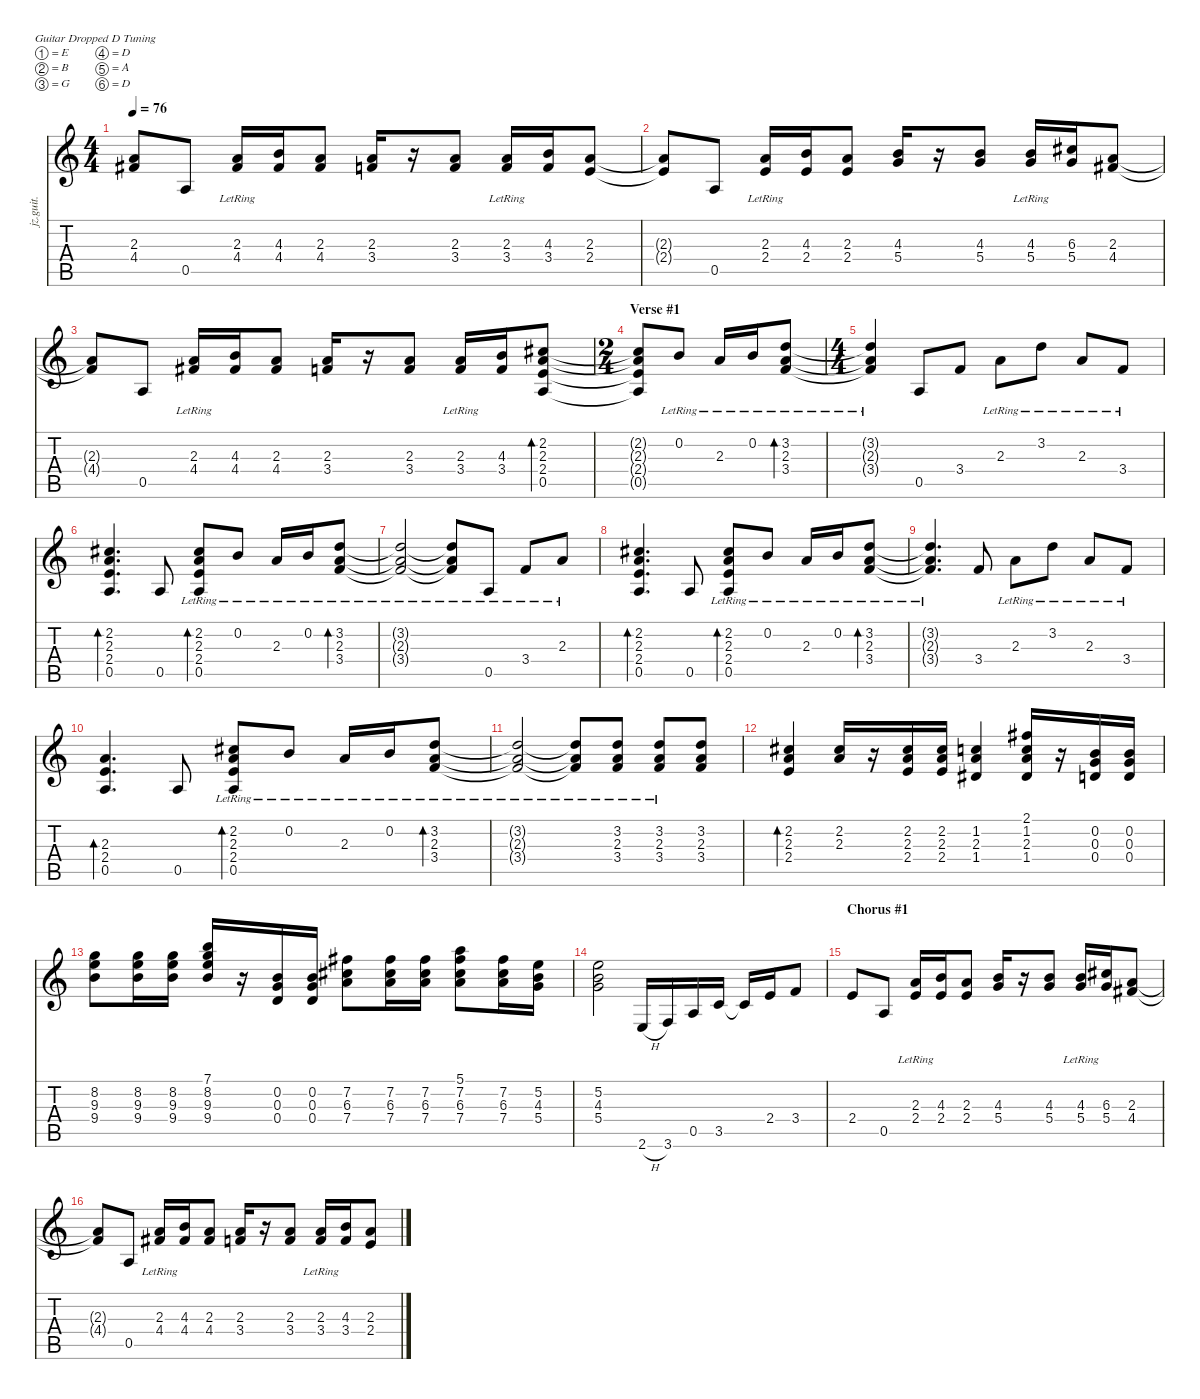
\defaultSystemsLayout 4
\hideDynamics
\bracketExtendMode nobrackets
\track ("Rhythm Guitar" "jz.guit.") {instrument electricguitarjazz}
\staff {score tabs}
\tuning (E4 B3 G3 D3 A2 D2)
\ts (4 4)
\tempo 76
\clef g2
\ks c
(2.3{t} 4.4{t acc #}).8{dy fff beam Up} 0.5.8{beam Up} (2.3 4.4{lr acc #}).16{beam Up} (4.3 4.4{acc #}).16{beam Up} (2.3 4.4{acc #}).8{beam Up} (2.3 3.4).16{beam Up} r.16{beam Up} (2.3 3.4).8{beam Up} (2.3 3.4{lr}).16{beam Up} (4.3 3.4).16{beam Up} (2.3 2.4).8{beam Up} |
(2.3{t} 2.4{t}).8{beam Up} 0.5.8{beam Up} (2.3 2.4{lr}).16{beam Up} (4.3 2.4).16{beam Up} (2.3 2.4).8{beam Up} (4.3 5.4).16{beam Up} r.16{beam Up} (4.3 5.4).8{beam Up} (4.3 5.4{lr}).16{beam Up} (6.3{acc #} 5.4).16{beam Up} (2.3 4.4{acc #}).8{beam Up} |
(2.3{t} 4.4{t acc #}).8{dy f beam Up} 0.5.8{dy fff beam Up} (2.3 4.4{lr acc #}).16{beam Up} (4.3 4.4{acc #}).16{beam Up} (2.3 4.4{acc #}).8{beam Up} (2.3 3.4).16{beam Up} r.16{beam Up} (2.3 3.4).8{beam Up} (2.3 3.4{lr}).16{beam Up} (4.3 3.4).16{beam Up} (2.2{acc #} 2.3 2.4 0.5).8{bd 240 dy mf beam Up} |
\ts (2 4)
\section ("" "Verse #1")
(2.2{t acc #} 2.3{t} 2.4{t} 0.5{t}).8{dy f beam Up} 0.2{lr}.8{dy mp beam Up} 2.3{lr}.16{dy p beam Up} 0.2{lr}.16{beam Up} (3.2{lr} 2.3{lr} 3.4{lr}).8{bd 120 dy mp beam Up} |
\ts (4 4)
(3.2{lr t} 2.3{lr t} 3.4{lr t}).4{dy f beam Up} 0.5.8{dy p beam Up} 3.4.8{beam Up} 2.3{lr}.8{dy mp beam Down} 3.2{lr}.8{dy mf beam Down} 2.3{lr}.8{dy mp beam Up} 3.4{lr}.8{dy p beam Up} |
(2.2{acc #} 2.3 2.4 0.5).4{d bd 120 dy mp beam Up} 0.5.8{beam Up} (2.2{lr acc #} 2.3{lr} 2.4{lr} 0.5{lr}).8{bd 120 dy f beam Up} 0.2{lr}.8{dy mf beam Up} 2.3{lr}.16{dy mp beam Up} 0.2{lr}.16{beam Up} (3.2{lr} 2.3{lr} 3.4{lr}).8{bd 120 beam Up} |
(3.2{lr t} 2.3{lr t} 3.4{lr t}).2{dy f beam Up} (3.2{lr t} 2.3{lr t} 3.4{lr t}).8{beam Up} 0.5{lr}.8{dy mp beam Up} 3.4{lr}.8{dy mf beam Up} 2.3{lr}.8{beam Up} |
(2.2{acc #} 2.3 2.4 0.5).4{d bd 120 dy mp beam Up} 0.5.8{dy f beam Up} (2.2{lr acc #} 2.3{lr} 2.4{lr} 0.5{lr}).8{bd 120 beam Up} 0.2{lr}.8{dy mf beam Up} 2.3{lr}.16{dy mp beam Up} 0.2{lr}.16{beam Up} (3.2{lr} 2.3{lr} 3.4{lr}).8{bd 120 beam Up} |
(3.2{lr t} 2.3{lr t} 3.4{lr t}).4{d dy f beam Up} 3.4.8{dy p beam Up} 2.3{lr}.8{dy mp beam Down} 3.2{lr}.8{dy mf beam Down} 2.3{lr}.8{beam Up} 3.4{lr}.8{dy mp beam Up} |
(2.3 2.4 0.5).4{d bd 120 dy mf beam Up} 0.5.8{beam Up} (2.2{lr acc #} 2.3{lr} 2.4{lr} 0.5{lr}).8{bd 120 dy f beam Up} 0.2{lr}.8{dy mf beam Up} 2.3{lr}.16{dy mp beam Up} 0.2{lr}.16{beam Up} (3.2{lr} 2.3{lr} 3.4{lr}).8{bd 120 beam Up} |
(3.2{lr t} 2.3{lr t} 3.4{lr t}).2{dy f beam Up} (3.2{lr t} 2.3{lr t} 3.4{lr t}).8{beam Up} (3.2{lr} 2.3 3.4).8{dy mp beam Up} (3.2 2.3{lr} 3.4).8{beam Up} (3.2 2.3 3.4).8{beam Up} |
(2.2{acc #} 2.3 2.4).4{bd 120 dy mf beam Up} (2.2{acc #} 2.3).16{dy f beam Up} r.16{beam Up} (2.2{acc #} 2.3 2.4).16{dy mp beam Up} (2.2{acc #} 2.3 2.4).16{beam Up} (1.2 2.3 1.4{acc #}).4{dy mf beam Up} (2.1{acc #} 1.2 2.3 1.4{acc #}).16{beam Up} r.16{beam Up} (0.2 0.3 0.4).16{dy mp beam Up} (0.2 0.3 0.4).16{beam Up} |
(8.2 9.3 9.4).8{dy mf beam Down} (8.2 9.3 9.4).16{beam Down} (8.2 9.3 9.4).16{beam Down} (7.1 8.2 9.3 9.4).16{dy f beam Up} r.16{beam Up} (0.2 0.3 0.4).16{dy mp beam Up} (0.2 0.3 0.4).16{beam Up} (7.2{acc #} 6.3{acc #} 7.4).8{dy mf beam Down} (7.2{acc #} 6.3{acc #} 7.4).16{beam Down} (7.2{acc #} 6.3{acc #} 7.4).16{beam Down} (5.1 7.2{acc #} 6.3{acc #} 7.4).8{beam Down} (7.2{acc #} 6.3{acc #} 7.4).16{beam Down} (5.2 4.3 5.4).16{dy f beam Down} |
(5.2 4.3 5.4).2{beam Down} 2.6{h}.16{dy fff beam Up} 3.6.16{beam Up} 0.5.16{beam Up} 3.5.16{beam Up} 3.5{t}.16{dy f beam Up} 2.4.16{dy fff beam Up} 3.4.8{beam Up} |
\section ("" "Chorus #1")
2.4.8{beam Up} 0.5.8{beam Up} (2.3 2.4{lr}).16{beam Up} (4.3 2.4).16{beam Up} (2.3 2.4).8{beam Up} (4.3 5.4).16{beam Up} r.16{beam Up} (4.3 5.4).8{beam Up} (4.3 5.4{lr}).16{beam Up} (6.3{acc #} 5.4).16{beam Up} (2.3 4.4{acc #}).8{beam Up} |
(2.3{t} 4.4{t acc #}).8{beam Up} 0.5.8{beam Up} (2.3 4.4{lr acc #}).16{beam Up} (4.3 4.4{acc #}).16{beam Up} (2.3 4.4{acc #}).8{beam Up} (2.3 3.4).16{beam Up} r.16{beam Up} (2.3 3.4).8{beam Up} (2.3 3.4{lr}).16{beam Up} (4.3 3.4).16{beam Up} (2.3 2.4).8{beam Up}
